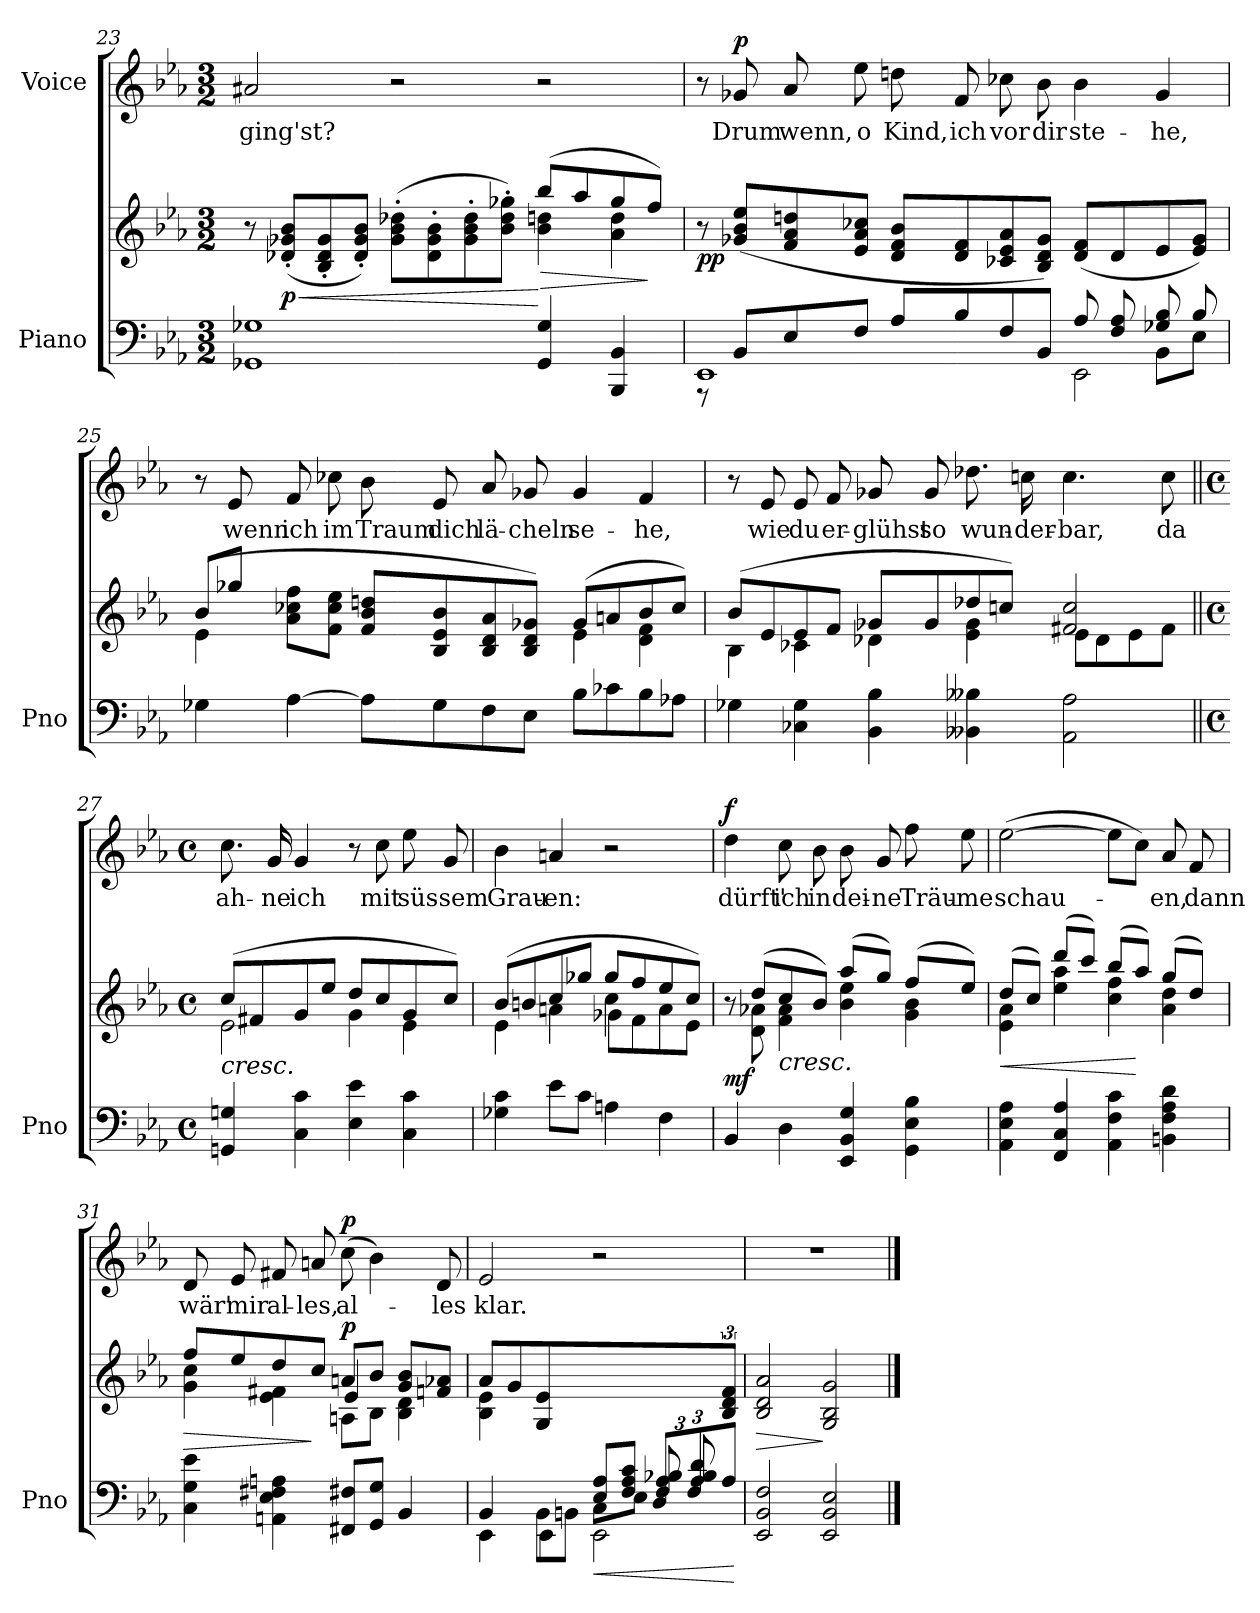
**kern	**kern	**dynam	**kern	**text	**dynam
*part2	*part2	*part2	*part1	*part1	*part1
*staff3	*staff2	*staff2/3	*staff1	*staff1	*staff1
*I"Piano	*	*	*I"Voice	*	*
*I'Pno	*	*	*	*	*
*clefF4	*clefG2	*	*clefG2	*	*
*k[b-e-a-]	*k[b-e-a-]	*	*k[b-e-a-]	*	*
*M3/2	*M3/2	*	*M3/2	*	*
=23	=23	=23	=23	=23	=23
*	*^	*	*	*	*
1GG-X 1G-X	8r	1ryy	.	2a#X/	-ging'st?	.
!	!	!	!LO:HP:b	!	!	!
!	!	!	!LO:DY:n=1:b	!	!	!
.	(<8d-X/'< 8g-X/'< 8b-/'<L	.	< p	.	.	.
.	8B-/'< 8d-/'< 8g-/'<	.	.	.	.	.
.	8d-/'< 8g-/'< 8b-/'<J)	.	.	.	.	.
.	(>8g-\'> 8b-\'> 8dd-X\'>L	.	.	2r	.	.
.	8d-\'> 8g-\'> 8b-\'>	.	.	.	.	.
.	8g-\'> 8b-\'> 8dd-\'>	.	.	.	.	.
.	8b-\'> 8dd-\'> 8gg-X\'>J)	.	.	.	.	.
!	!	!	!LO:HP:n=1:b	!	!	!
4GG-/ 4G-/	(8bb-/L	4b-\ 4ddn\	[ >	2r	.	.
.	8aa-/	.	.	.	.	.
4BBB-/ 4BB-/	8gg-/	4a-\ 4dd\	.	.	.	.
.	8ff/J)	.	]	.	.	.
*	*v	*v	*	*	*	*
=24	=24	=24	=24	=24	=24
*^	*	*	*	*	*
*	*^	*	*	*	*	*
!	!	!	!	!LO:DY:b	!	!	!
1EE-	1ryy	8r	8r	pp	8r	.	.
!	!	!	!	!	!	!	!LO:DY:a
.	.	8BB-/L	(>8g-X/ 8b-/ 8ee-/L	.	8g-X/	Drum	p
.	.	8E-/	8f/ 8a-/ 8ddn/	.	8a-/	wenn,	.
.	.	8F/J	8e-/ 8a-/ 8cc-X/J	.	8ee-\	o	.
.	.	8A-/L	8d/ 8f/ 8b-/L	.	8ddn\	Kind,	.
.	.	8B-/	8d/ 8f/	.	8f/	ich	.
.	.	8F/	8c-X/ 8e-/ 8a-/	.	8cc-X\	vor	.
.	.	8BB-/J	8B-/ 8d/ 8g-/J)	.	8b-\	dir	.
8A-/	2EE-\	4ryy	(>8d/ 8f/L	.	4b-\	ste-	.
8F/ 8A-/	.	.	8d/	.	.	.	.
8G-X/ 8B-/	.	8BB-\L	8e-/	.	4g-/	-he,	.
8B-/	.	8E-\J	8e-/ 8g-/J)	.	.	.	.
*v	*v	*v	*	*	*	*	*
=25	=25	=25	=25	=25	=25
*	*^	*	*	*	*
4G-X\	(8b-/L	4e-\	.	8r	.	.
.	8gg-X/J	.	.	8e-/	wenn	.
[4A-\	8a-\ 8cc-X\ 8ff\L	2.ryy	.	8f/	ich	.
.	8f\ 8cc-\ 8ee-\J	.	.	8cc-X\	im	.
8A-\L]	8f/ 8b-/ 8ddn/L	.	.	8b-\	Traum	.
8G-\	8B-/ 8e-/ 8b-/	.	.	8e-/	dich	.
8F\	8B-/ 8d/ 8a-/	.	.	8a-/	lä-	.
8E-\J	8B-/ 8d/ 8g-X/J)	.	.	8g-X/	-cheln	.
8B-\L	(8g-/L	4e-\	.	4g-/	se-	.
8c-X\	8an/	.	.	.	.	.
8B-\	8b-/	4d\ 4f\	.	4f/	-he,	.
8A-X\J	8cc-/J)	.	.	.	.	.
=26	=26	=26	=26	=26	=26	=26
4G-X\	(8b-/L	4B-\	.	8r	.	.
.	8e-/	.	.	8e-/	wie	.
4C-X\ 4G-\	8e-/	4c-X\	.	8e-/	du	.
.	8f/J	.	.	8f/	er-	.
4BB-\ 4B-\	8g-X/L	4d-X\	.	8g-X/	-glühst	.
.	8g-/	.	.	8g-/	so	.
4BB--X\ 4B--X\	8dd-X/	4e-\ 4g-\	.	8.dd-X\	wun-	.
.	8ccn/J)	.	.	.	.	.
.	.	.	.	16ccn\	-der-	.
2AA-\ 2A-\	2f#X/ 2cc/	8e-\L	.	4.cc\	-bar,	.
.	.	8d-\	.	.	.	.
.	.	8e-\	.	.	.	.
.	.	8f#\J	.	8cc\	da	.
=27||	=27||	=27||	=27||	=27||	=27||	=27||
*M4/4	*M4/4	*	*	*M4/4	*	*
*met(c)	*met(c)	*	*	*met(c)	*	*
!LO:TX:a:i:t=cresc.	!	!	!	!	!	!
4GGn/ 4Gn/	(8cc/L	2e-\	.	8.cc\	ah-	.
.	8f#X/	.	.	.	.	.
.	.	.	.	16g/	-ne	.
4C\ 4c\	8g/	.	.	4g/	ich	.
.	8ee-/J	.	.	.	.	.
4E-\ 4e-\	8dd/L	4g\	.	8r	.	.
.	8cc/	.	.	8cc\	mit	.
4C\ 4c\	8g/	4e-\	.	8ee-\	süs-	.
.	8cc/J)	.	.	8g/	-sem	.
=28	=28	=28	=28	=28	=28	=28
*	*	*^	*	*	*	*
4G-X\ 4c\	(8b-/L	4e-\	2ryy	.	4b-\	Grau-	.
.	8bn/	.	.	.	.	.	.
8e-\L	8cc/	4an\	.	.	4an/	-en:	.
8c\J	8gg-X/J	.	.	.	.	.	.
4An\	8gg-/L	4cc\	8g-X\L	.	2r	.	.
.	8ff/	.	8f\	.	.	.	.
4F\	8ee-/	4ryy	8a\	.	.	.	.
.	8cc/J)	.	8e-\J	.	.	.	.
=29	=29	=29	=29	=29	=29	=29	=29
!	!	!	!	!LO:DY:b	!	!	!LO:DY:a
*	*	*v	*v	*	*	*	*
4BB-/	8r	8ryy	mf	4dd\	dürft'	f
.	(8dd/L	8d\ 8a-X\	.	.	.	.
!	!LO:TX:b:i:t=cresc.	!	!	!	!	!
4D\	8cc/	4f\ 4a-\	.	8cc\	ich	.
.	8b-/J)	.	.	8b-\	in	.
4EE-/ 4BB-/ 4G/	(8aa-/L	4b-\ 4ee-\	.	8b-\	dei-	.
.	8gg/J)	.	.	8g/	-ne	.
4GG\ 4E-\ 4B-\	(8ff/L	4g\ 4b-\	.	8ff\	Träu-	.
.	8ee-/J)	.	.	8ee-\	-me	.
=30	=30	=30	=30	=30	=30	=30
!	!	!	!LO:HP:b	!	!	!
4AA-\ 4E-\ 4A-\	(8dd/L	4e-\ 4a-\	<	([2ee-\	schau-	.
.	8cc/J)	.	.	.	.	.
4FF/ 4C/ 4A-/	(8ddd/L	4ee-\ 4aa-\	.	.	.	.
.	8ccc/J)	.	.	.	.	.
4AA-\ 4F\ 4c\	(8bb-/L	4cc\ 4ff\	.	8ee-\L]	.	.
.	8aa-/J)	.	[	8cc\J)	.	.
4BBn\ 4F\ 4A-\ 4d\	(8gg/L	4a-\ 4dd\	.	8a-/	-en,	.
.	8dd/J)	.	.	8f/	dann	.
*	*v	*v	*	*	*	*
=31	=31	=31	=31	=31	=31
!	!	!LO:HP:b	!	!	!
*	*^	*	*	*	*
*	*	*^	*	*	*	*
4C\ 4G\ 4e-\	8ff/L	4g\ 4cc\	2ryy	>	8d/	wär'	.
.	8ee-/	.	.	.	8e-/	mir	.
4AAn\ 4E-\ 4F#X\ 4An\	8dd/	4e-\ 4f#X\	.	.	8f#X/	al-	.
.	8cc/J	.	.	]	8an/	-les,	.
!	!	!	!	!LO:DY:a	!	!	!LO:DY:a
8FF#X/ 8F#X/L	8an/L	8An\L	4e-/	p	(8cc\	al-	p
8GG/ 8G/J	8b-/J	8B-\J	.	.	4b-\)	.	.
4BB-/	8g/ 8b-/L	4B-\ 4d\	4ryy	.	.	.	.
.	8fn/ 8a-X/J	.	.	.	8d/	-les	.
*	*	*v	*v	*	*	*	*
=32	=32	=32	=32	=32	=32	=32
*^	*	*	*	*	*	*
*	*^	*	*	*	*	*	*
4.ryy	4BB-/	4EE-\	8a-/L	4B-\ 4e-\	.	2e-/	klar.	.
.	.	.	8g/	.	.	.	.	.
.	8BB-\L	4EE-\	8G/ 8e-/	2.ryy	.	.	.	.
8E-/ 8G/J	8BBn\J	.	24%13ryy	.	.	.	.	.
!	!	!	!	!	!LO:HP:b=2	!	!	!
8E-/ 8A-/L	8C\L	2EE-\	.	.	<	2r	.	.
8F/ 8A-/ 8c/J	8E-\J	.	.	.	.	.	.	.
*Xbrackettup	*brackettup	*	*	*	*	*	*	*
12F/ 12A-/ 12B-X/L	12D/L	.	.	.	.	.	.	.
12A-/ 12B-/ 12d/	12F/	.	.	.	.	.	.	.
12ryy	12A-/J	.	12B-/ 12d/ 12f/J	.	.	.	.	.
*v	*v	*v	*	*	*	*	*	*
*	*v	*v	*	*	*	*
.	.	[	.	.	.
=33	=33	=33	=33	=33	=33
!	!	!LO:HP:b	!	!	!
2EE-/ 2BB-/ 2F/	2B-/ 2d/ 2a-/	>	1r	.	.
2EE-/ 2BB-/ 2E-/	2G/ 2B-/ 2g/	]	.	.	.
==	==	==	==	==	==
*-	*-	*-	*-	*-	*-
